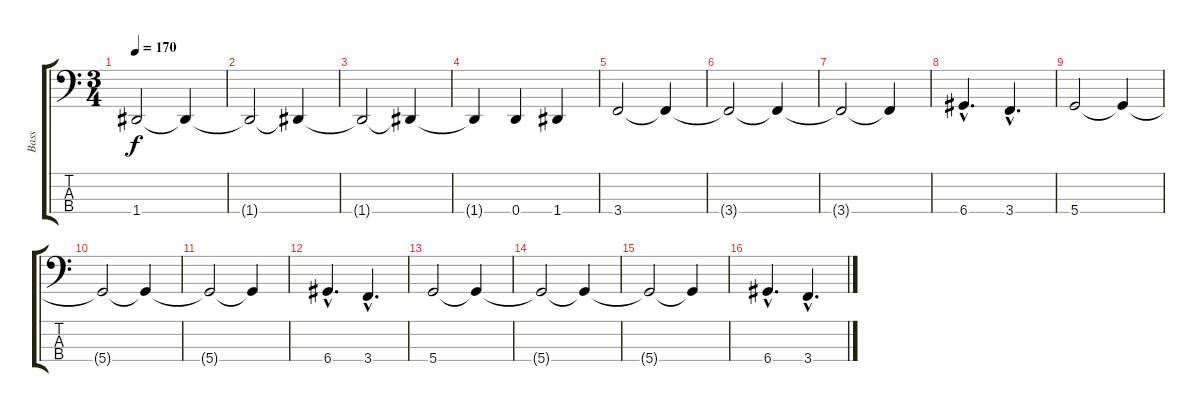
\track ("Bass" "Bass") {instrument electricbasspick}
\staff {score tabs}
\tuning (F2 C2 G1 D1) {hide}
\ts (3 4)
\tempo 170
\clef f4
\ks c
1.4.2{dy f} 1.4{t}.4 |
1.4{t}.2 1.4{t}.4 |
1.4{t}.2 1.4{t}.4 |
1.4{t}.4 0.4.4 1.4.4 |
3.4.2 3.4{t}.4 |
3.4{t}.2 3.4{t}.4 |
3.4{t}.2 3.4{t}.4 |
6.4{hac}.4{d} 3.4{hac}.4{d} |
5.4.2 5.4{t}.4 |
5.4{t}.2 5.4{t}.4 |
5.4{t}.2 5.4{t}.4 |
6.4{hac}.4{d} 3.4{hac}.4{d} |
5.4.2 5.4{t}.4 |
5.4{t}.2 5.4{t}.4 |
5.4{t}.2 5.4{t}.4 |
6.4{hac}.4{d} 3.4{hac}.4{d}
